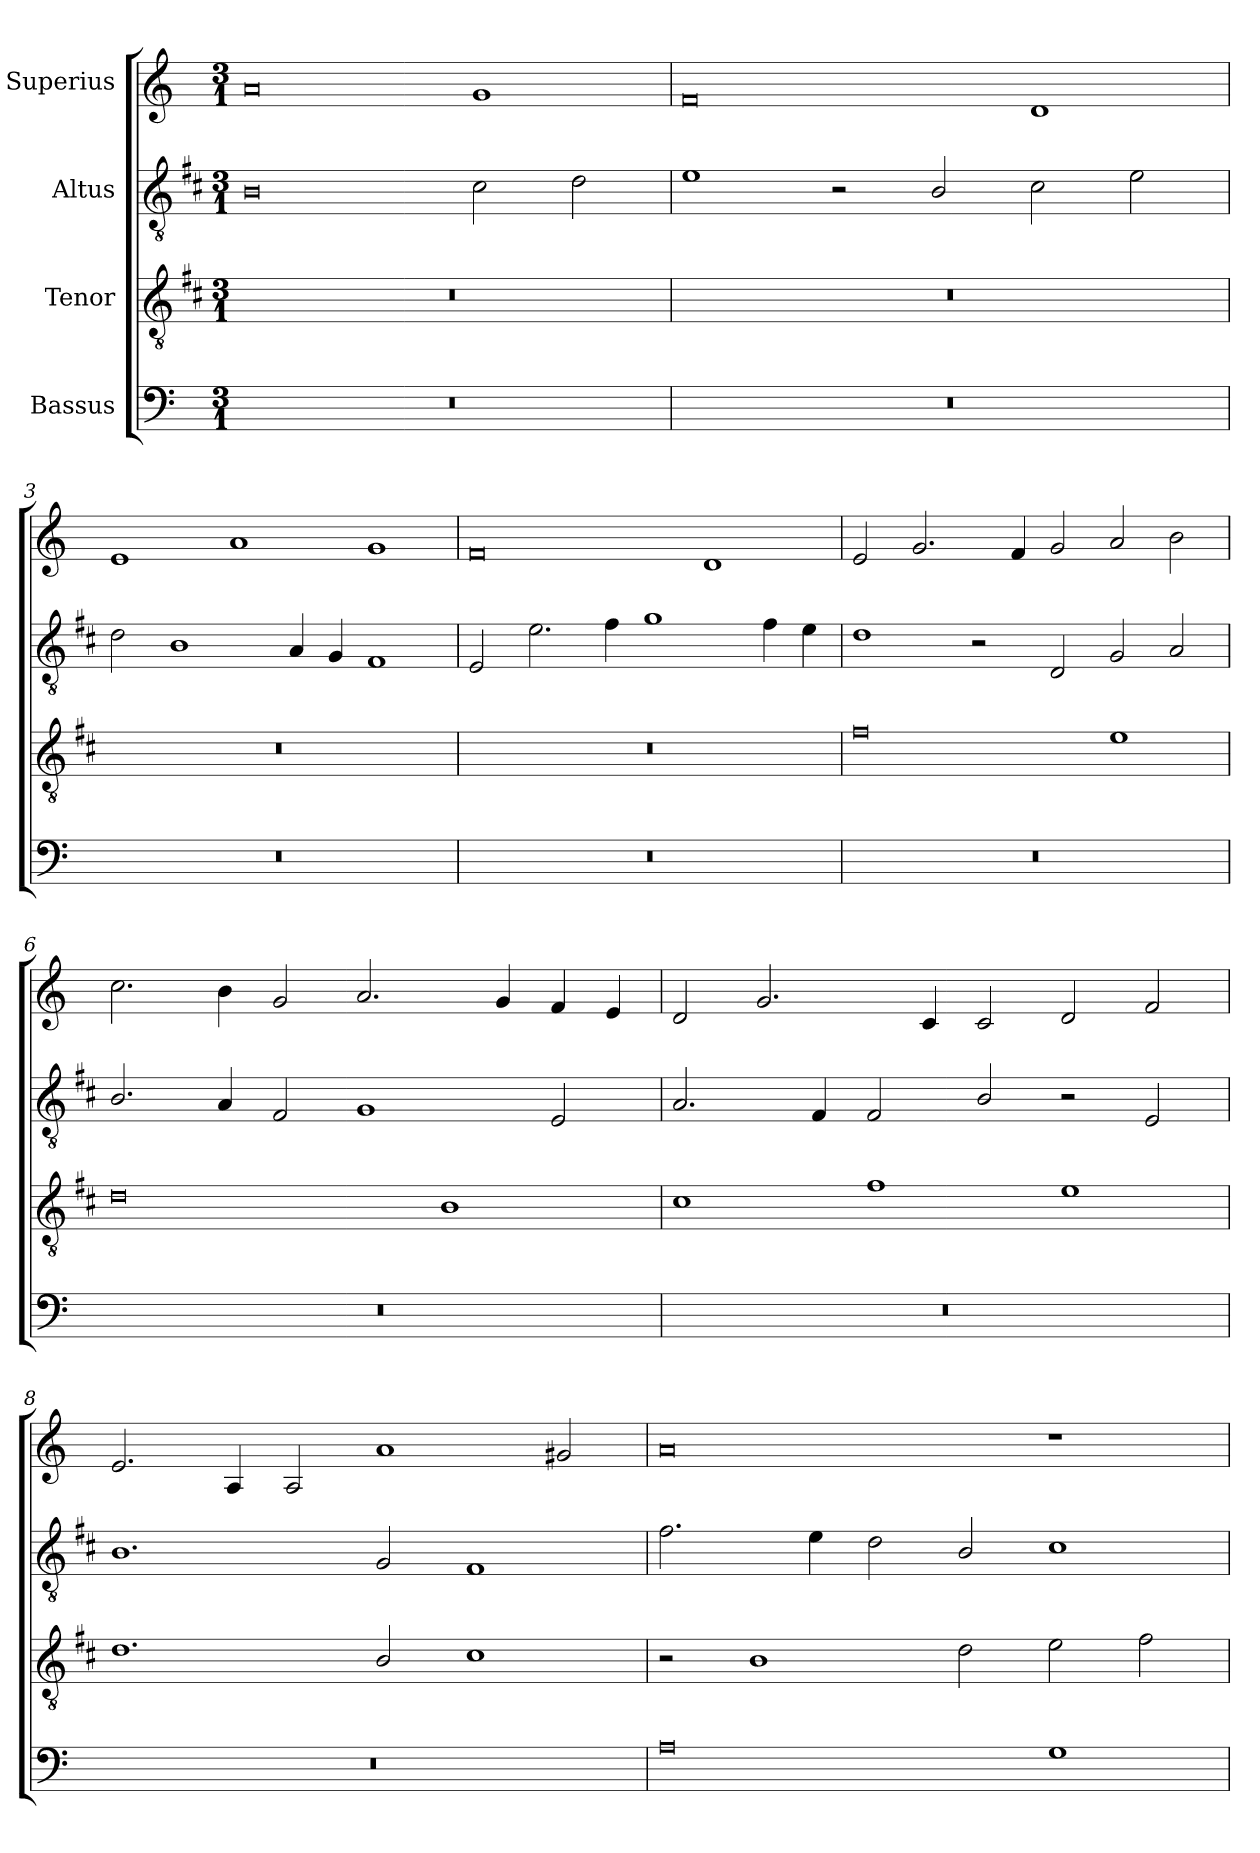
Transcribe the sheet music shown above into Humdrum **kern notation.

**kern	**kern	**kern	**kern
*part4	*part3	*part2	*part1
*staff4	*staff3	*staff2	*staff1
*I"Bassus	*I"Tenor	*I"Altus	*I"Superius
*clefF4	*clefGv2	*clefGv2	*clefG2
*	*ITrd1c2	*ITrd1c2	*
*k[]	*k[]	*k[]	*k[]
*a:	*a:	*a:	*a:
*M3/1	*M3/1	*M3/1	*M3/1
=1	=1	=1	=1
0.r	0.r	0A	0a
.	.	2B\	1g
.	.	2c\	.
=2	=2	=2	=2
0.r	0.r	1d	0f
.	.	2r	.
.	.	2A/	.
.	.	2B\	1d
.	.	2d\	.
=3	=3	=3	=3
0.r	0.r	2c\	1e
.	.	1A	.
.	.	.	1a
.	.	4G/	.
.	.	4F/	.
.	.	1E	1g
=4	=4	=4	=4
0.r	0.r	2D/	0f
.	.	2.d\	.
.	.	4e\	.
.	.	1f	.
.	.	.	1d
.	.	4e\	.
.	.	4d\	.
!!LO:LB:g=z
=5	=5	=5	=5
0.r	0e	1c	2e/
.	.	.	2.g/
.	.	2r	.
.	.	.	4f/
.	.	2C/	2g/
.	1d	2F/	2a/
.	.	2G/	2b\
=6	=6	=6	=6
0.r	0c	2.A/	2.cc\
.	.	4G/	4b\
.	.	2E/	2g/
.	.	1F	2.a/
.	1A	.	.
.	.	.	4g/
.	.	2D/	4f/
.	.	.	4e/
=7	=7	=7	=7
0.r	1B	2.G/	2d/
.	.	.	2.g/
.	.	4E/	.
.	1e	2E/	.
.	.	.	4c/
.	.	2A/	2c/
.	1d	2r	2d/
.	.	2D/	2f/
=8	=8	=8	=8
0.r	1.c	1.A	2.e/
.	.	.	4A/
.	.	.	2A/
.	2A/	2F/	1a
.	1B	1E	.
.	.	.	2g#i/
!!LO:LB:g=z
=9	=9	=9	=9
0A	2r	2.e\	0a
.	1A	.	.
.	.	4d\	.
.	.	2c\	.
.	2c\	2A/	.
1G	2d\	1B	1r
.	2e\	.	.
=	=	=	=
*-	*-	*-	*-
